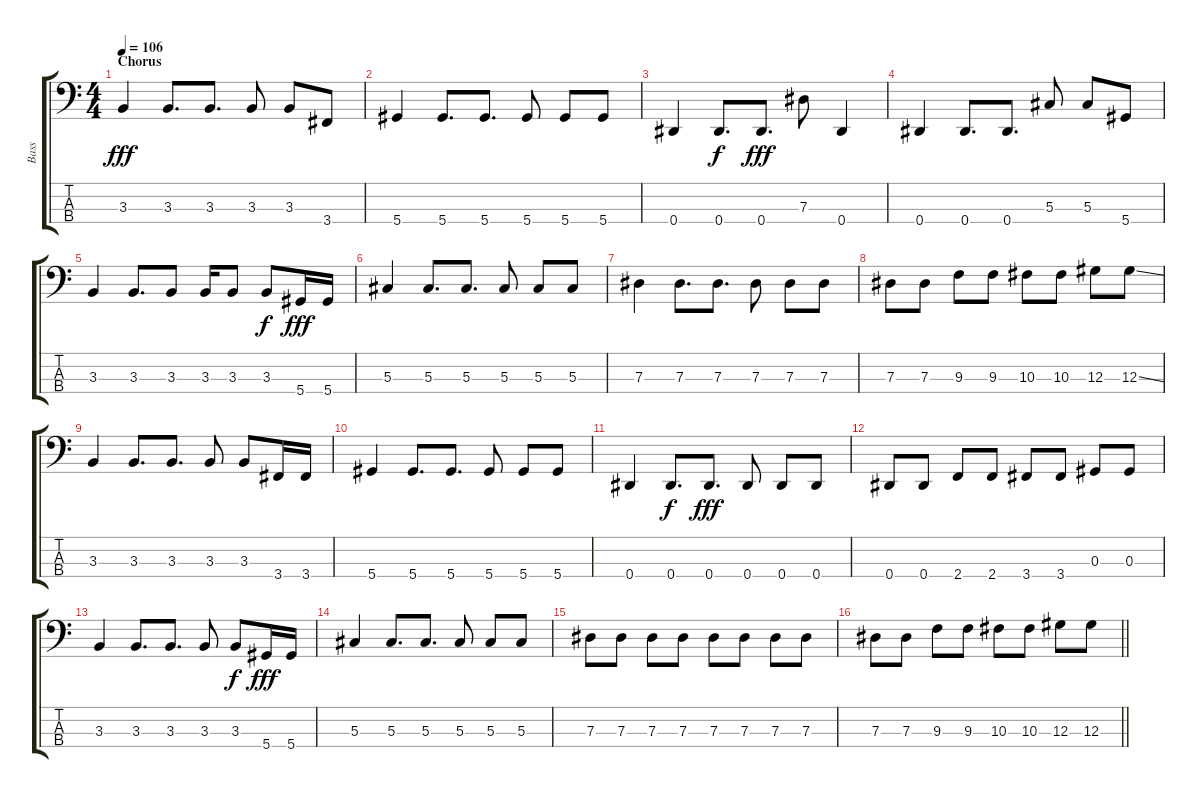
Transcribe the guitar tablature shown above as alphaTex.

\track ("Bass" "Bass") {instrument electricbasspick}
\staff {score tabs}
\tuning (Gb2 Db2 Ab1 Eb1) {hide}
\ts (4 4)
\section ("" "Chorus")
\tempo 106
\clef f4
\ks c
3.3.4{dy fff} 3.3.8{d} 3.3.8{d} 3.3.8 3.3.8 3.4.8 |
5.4.4 5.4.8{d} 5.4.8{d} 5.4.8 5.4.8 5.4.8 |
0.4.4 0.4.8{d dy f} 0.4.8{d dy fff} 7.3.8 0.4.4 |
0.4.4 0.4.8{d} 0.4.8{d} 5.3.8 5.3.8 5.4.8 |
3.3.4 3.3.8{d} 3.3.8 3.3.16 3.3.8 3.3.8{dy f} 5.4.16{dy fff} 5.4.16 |
5.3.4 5.3.8{d} 5.3.8{d} 5.3.8 5.3.8 5.3.8 |
7.3.4 7.3.8{d} 7.3.8{d} 7.3.8 7.3.8 7.3.8 |
7.3.8 7.3.8 9.3.8 9.3.8 10.3.8 10.3.8 12.3.8 12.3{ss}.8 |
3.3.4 3.3.8{d} 3.3.8{d} 3.3.8 3.3.8 3.4.16 3.4.16 |
5.4.4 5.4.8{d} 5.4.8{d} 5.4.8 5.4.8 5.4.8 |
0.4.4 0.4.8{d dy f} 0.4.8{d dy fff} 0.4.8 0.4.8 0.4.8 |
0.4.8 0.4.8 2.4.8 2.4.8 3.4.8 3.4.8 0.3.8 0.3.8 |
3.3.4 3.3.8{d} 3.3.8{d} 3.3.8 3.3.8{dy f} 5.4.16{dy fff} 5.4.16 |
5.3.4 5.3.8{d} 5.3.8{d} 5.3.8 5.3.8 5.3.8 |
7.3.8 7.3.8 7.3.8 7.3.8 7.3.8 7.3.8 7.3.8 7.3.8 |
\barLineRight lightlight
7.3.8 7.3.8 9.3.8 9.3.8 10.3.8 10.3.8 12.3.8 12.3{ss}.8
